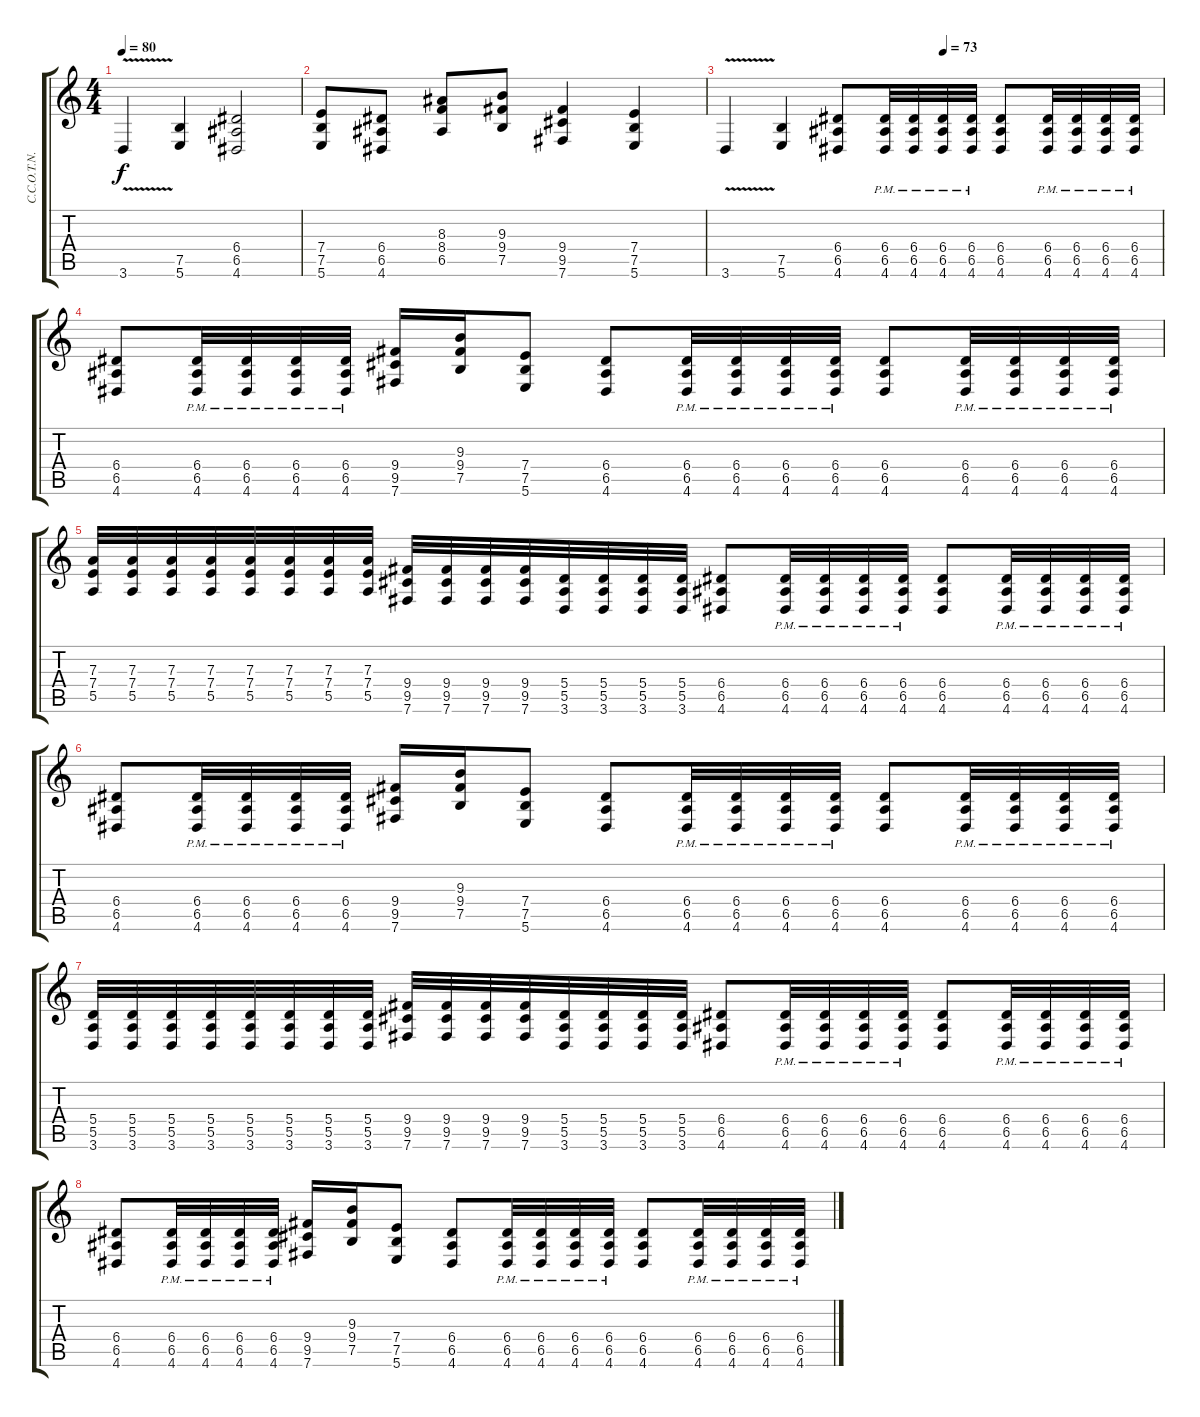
\track ("C.C.O.T.N." "C.C.O.T.N.") {instrument overdrivenguitar}
\staff {score tabs}
\tuning (B3 Gb3 D3 A2 E2 B1) {hide}
\ts (4 4)
\tempo 80
\clef g2
\ks c
3.6{v}.4{dy f} (7.5 5.6).4 (6.4 6.5 4.6).2 |
(7.4 7.5 5.6).8 (6.4 6.5 4.6).8 (8.3 8.4 6.5).8 (9.3 9.4 7.5).8 (9.4 9.5 7.6).4 (7.4 7.5 5.6).4 |
\tempo (73 0.5)
3.6{v}.4 (7.5 5.6).4 (6.4 6.5 4.6).8 (6.4{pm} 6.5{pm} 4.6{pm}).32 (6.4{pm} 6.5{pm} 4.6{pm}).32 (6.4{pm} 6.5{pm} 4.6{pm}).32 (6.4{pm} 6.5{pm} 4.6{pm}).32 (6.4 6.5 4.6).8 (6.4{pm} 6.5{pm} 4.6{pm}).32 (6.4{pm} 6.5{pm} 4.6{pm}).32 (6.4{pm} 6.5{pm} 4.6{pm}).32 (6.4{pm} 6.5{pm} 4.6{pm}).32 |
(6.4 6.5 4.6).8 (6.4{pm} 6.5{pm} 4.6{pm}).32 (6.4{pm} 6.5{pm} 4.6{pm}).32 (6.4{pm} 6.5{pm} 4.6{pm}).32 (6.4{pm} 6.5{pm} 4.6{pm}).32 (9.4 9.5 7.6).16 (9.3 9.4 7.5).16 (7.4 7.5 5.6).8 (6.4 6.5 4.6).8 (6.4{pm} 6.5{pm} 4.6{pm}).32 (6.4{pm} 6.5{pm} 4.6{pm}).32 (6.4{pm} 6.5{pm} 4.6{pm}).32 (6.4{pm} 6.5{pm} 4.6{pm}).32 (6.4 6.5 4.6).8 (6.4{pm} 6.5{pm} 4.6{pm}).32 (6.4{pm} 6.5{pm} 4.6{pm}).32 (6.4{pm} 6.5{pm} 4.6{pm}).32 (6.4{pm} 6.5{pm} 4.6{pm}).32 |
(7.3 7.4 5.5).32 (7.3 7.4 5.5).32 (7.3 7.4 5.5).32 (7.3 7.4 5.5).32 (7.3 7.4 5.5).32 (7.3 7.4 5.5).32 (7.3 7.4 5.5).32 (7.3 7.4 5.5).32 (9.4 9.5 7.6).32 (9.4 9.5 7.6).32 (9.4 9.5 7.6).32 (9.4 9.5 7.6).32 (5.4 5.5 3.6).32 (5.4 5.5 3.6).32 (5.4 5.5 3.6).32 (5.4 5.5 3.6).32 (6.4 6.5 4.6).8 (6.4{pm} 6.5{pm} 4.6{pm}).32 (6.4{pm} 6.5{pm} 4.6{pm}).32 (6.4{pm} 6.5{pm} 4.6{pm}).32 (6.4{pm} 6.5{pm} 4.6{pm}).32 (6.4 6.5 4.6).8 (6.4{pm} 6.5{pm} 4.6{pm}).32 (6.4{pm} 6.5{pm} 4.6{pm}).32 (6.4{pm} 6.5{pm} 4.6{pm}).32 (6.4{pm} 6.5{pm} 4.6{pm}).32 |
(6.4 6.5 4.6).8 (6.4{pm} 6.5{pm} 4.6{pm}).32 (6.4{pm} 6.5{pm} 4.6{pm}).32 (6.4{pm} 6.5{pm} 4.6{pm}).32 (6.4{pm} 6.5{pm} 4.6{pm}).32 (9.4 9.5 7.6).16 (9.3 9.4 7.5).16 (7.4 7.5 5.6).8 (6.4 6.5 4.6).8 (6.4{pm} 6.5{pm} 4.6{pm}).32 (6.4{pm} 6.5{pm} 4.6{pm}).32 (6.4{pm} 6.5{pm} 4.6{pm}).32 (6.4{pm} 6.5{pm} 4.6{pm}).32 (6.4 6.5 4.6).8 (6.4{pm} 6.5{pm} 4.6{pm}).32 (6.4{pm} 6.5{pm} 4.6{pm}).32 (6.4{pm} 6.5{pm} 4.6{pm}).32 (6.4{pm} 6.5{pm} 4.6{pm}).32 |
(5.4 5.5 3.6).32 (5.4 5.5 3.6).32 (5.4 5.5 3.6).32 (5.4 5.5 3.6).32 (5.4 5.5 3.6).32 (5.4 5.5 3.6).32 (5.4 5.5 3.6).32 (5.4 5.5 3.6).32 (9.4 9.5 7.6).32 (9.4 9.5 7.6).32 (9.4 9.5 7.6).32 (9.4 9.5 7.6).32 (5.4 5.5 3.6).32 (5.4 5.5 3.6).32 (5.4 5.5 3.6).32 (5.4 5.5 3.6).32 (6.4 6.5 4.6).8 (6.4{pm} 6.5{pm} 4.6{pm}).32 (6.4{pm} 6.5{pm} 4.6{pm}).32 (6.4{pm} 6.5{pm} 4.6{pm}).32 (6.4{pm} 6.5{pm} 4.6{pm}).32 (6.4 6.5 4.6).8 (6.4{pm} 6.5{pm} 4.6{pm}).32 (6.4{pm} 6.5{pm} 4.6{pm}).32 (6.4{pm} 6.5{pm} 4.6{pm}).32 (6.4{pm} 6.5{pm} 4.6{pm}).32 |
(6.4 6.5 4.6).8 (6.4{pm} 6.5{pm} 4.6{pm}).32 (6.4{pm} 6.5{pm} 4.6{pm}).32 (6.4{pm} 6.5{pm} 4.6{pm}).32 (6.4{pm} 6.5{pm} 4.6{pm}).32 (9.4 9.5 7.6).16 (9.3 9.4 7.5).16 (7.4 7.5 5.6).8 (6.4 6.5 4.6).8 (6.4{pm} 6.5{pm} 4.6{pm}).32 (6.4{pm} 6.5{pm} 4.6{pm}).32 (6.4{pm} 6.5{pm} 4.6{pm}).32 (6.4{pm} 6.5{pm} 4.6{pm}).32 (6.4 6.5 4.6).8 (6.4{pm} 6.5{pm} 4.6{pm}).32 (6.4{pm} 6.5{pm} 4.6{pm}).32 (6.4{pm} 6.5{pm} 4.6{pm}).32 (6.4{pm} 6.5{pm} 4.6{pm}).32
